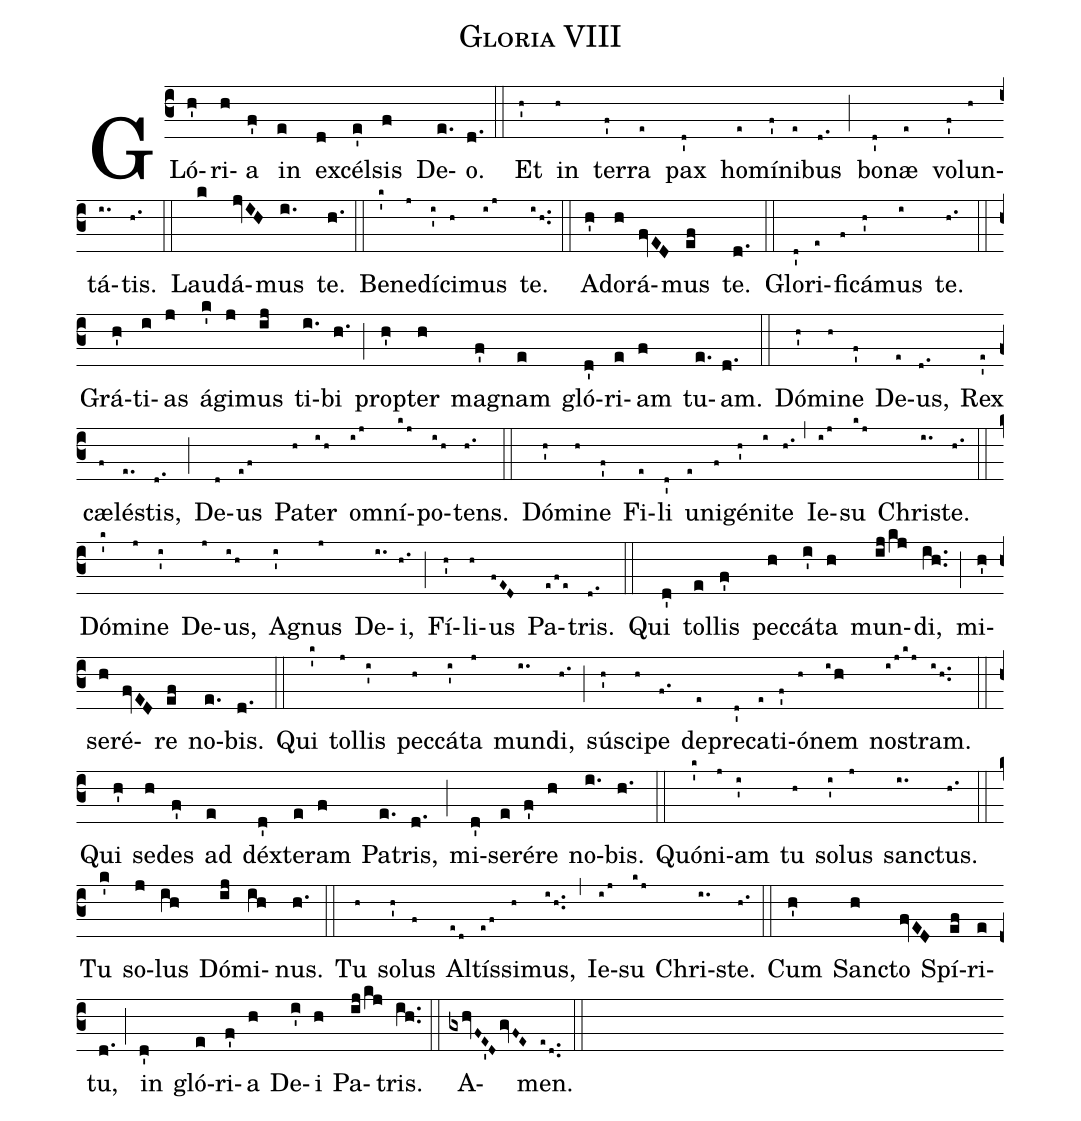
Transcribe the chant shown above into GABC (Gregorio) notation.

name:Gloria VIII;
%%
(c3) GLó(h')ri(h)a(f') in(e) e(d)xcél(e')sis(f) De(e.)o.(d.) (::)

Et(h'~) in(h~) ter(f'~)ra(e~) pax(d'~) ho(e~)mí(f'~)ni(e~)bus(d.~) (;) bo(d'~)næ(e~) vo(f'~)lun(h~)tá(i.~)tis.(h.~) (::)

Lau(k)dá-(jvIH)mus(i.) te.(h.) (::)

Be(k'~)ne(j~)dí(i'~)ci(h~)mus(i~j~) te.(i~h..~) (::)

A(h')do(h)rá-(fvED)mus(ef) te.(d.) (::)

Glo(d'~)ri(e~)fi(f~)cá(h'~)mus(i~) te.(h.~) (::)

Grá(h')ti(i)as(j) á(k')gi(j)mus(ij) ti(i.)bi(h.) (;) prop(h')ter(h) ma(f')gnam(e) gló(d')ri(e)am(f) tu(e.)am.(d.) (::)

Dó(h'~)mi(h~)ne(f'~) De(e~)us,(d.~) Rex(e'~) cæ(f~)lé(e.~)stis,(d.~) (;) De(d~)us(e~f~) Pa(h~)ter(i~h~) o(i~j~)mní(k~j~)po(i~h~)tens.(h~.) (::)

Dó(h'~)mi(h~)ne(f~') Fi(e~)li(d~') u(e~)ni(f~)gé(h~')ni(i~)te(h~.) (,) Ie(i~j~)su(k~j~) Chri(i~.)ste.(h~.) (::)

Dó(k~')mi(j~)ne(i~') De(j~)us,(i~h~) A(i~')gnus(j~) De(i~.)i,(h~.) (;) Fí(h~')li(h~)us(f~E~D~) Pa(e~f~e~)tris.(d~.) (::)

Qui(d') tol(e)lis(f') pec(h)cá(i')ta(h) mun(ij/kj)di,(ih..) (;) mi(h')se(h)ré(fvED)re(ef) no(e.)bis.(d.) (::)

Qui(k'~) tol(j~)lis(i'~) pec(h~)cá(i'~)ta(j~) mun(i~.)di,(h~.) (;) sús(h~')ci(h~)pe(f.~) de(e~)pre(d'~)ca(e~)ti(f'~)ó(h~)nem(i~h) no(i~j~!/k~j~)stram.(i~h~..) (::)

Qui(h') se(h)des(f') ad(e) dé(d')xte(e)ram(f) Pa(e.)tris,(d.) (;) mi(d')se(e)ré(f')re(h) no(i.)bis.(h.) (::)

Quó(k~')ni(j~)am(i~') tu(h~) so(i~')lus(j~) san(i~.)ctus.(h~.) (::)

Tu(k') so(j)lus(ih) Dó(ij)mi(ih )nus.(h.) (::)

Tu(h~) so(h~')lus(f~) Al(e~d~)tís(e~f~)si(h~)mus,(i~h~..) (,) Ie(i~j~)su(k~j~) Chri-(i~.)ste.(h~.) (::)

Cum(h') San(h)cto(fvED) Spí(ef)ri(e)tu,(d.) (;) in(d') gló(e)ri(f')a(h) De(i')i(h) Pa(ij!/kj)tris.(ih..) (::)

A(g~xh~vF~E~'D~g~vF~E~)men.(e~d~..) (::)
